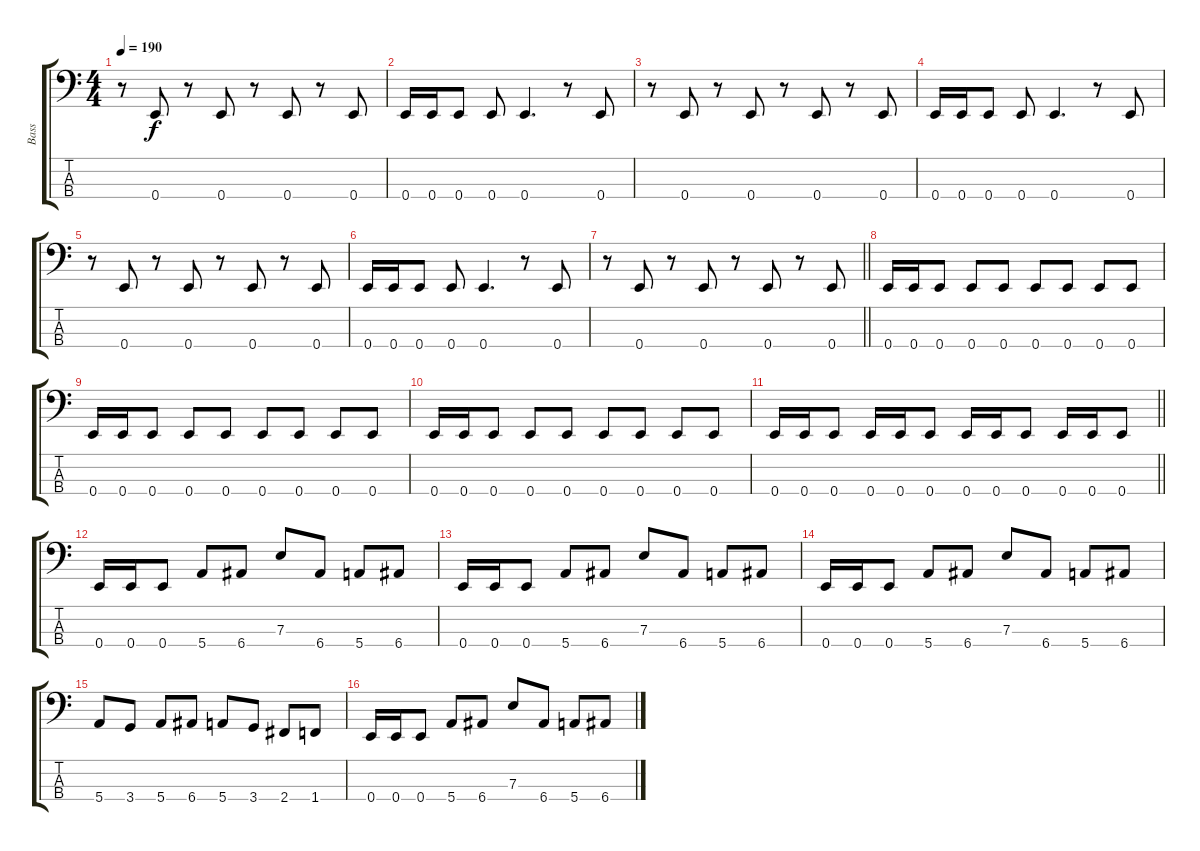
\track ("Bass" "Bass") {instrument electricbasspick}
\staff {score tabs}
\tuning (G2 D2 A1 E1) {hide}
\ts (4 4)
\tempo 190
\clef f4
\ks c
r.8{dy f} 0.4.8 r.8 0.4.8 r.8 0.4.8 r.8 0.4.8 |
0.4.16 0.4.16 0.4.8 0.4.8 0.4.4{d} r.8 0.4.8 |
r.8 0.4.8 r.8 0.4.8 r.8 0.4.8 r.8 0.4.8 |
0.4.16 0.4.16 0.4.8 0.4.8 0.4.4{d} r.8 0.4.8 |
r.8 0.4.8 r.8 0.4.8 r.8 0.4.8 r.8 0.4.8 |
0.4.16 0.4.16 0.4.8 0.4.8 0.4.4{d} r.8 0.4.8 |
\barLineRight lightlight
r.8 0.4.8 r.8 0.4.8 r.8 0.4.8 r.8 0.4.8 |
\section ("" "")
0.4.16 0.4.16 0.4.8 0.4.8 0.4.8 0.4.8 0.4.8 0.4.8 0.4.8 |
0.4.16 0.4.16 0.4.8 0.4.8 0.4.8 0.4.8 0.4.8 0.4.8 0.4.8 |
0.4.16 0.4.16 0.4.8 0.4.8 0.4.8 0.4.8 0.4.8 0.4.8 0.4.8 |
\barLineRight lightlight
0.4.16 0.4.16 0.4.8 0.4.16 0.4.16 0.4.8 0.4.16 0.4.16 0.4.8 0.4.16 0.4.16 0.4.8 |
\section ("" "")
0.4.16 0.4.16 0.4.8 5.4.8 6.4.8 7.3.8 6.4.8 5.4.8 6.4.8 |
0.4.16 0.4.16 0.4.8 5.4.8 6.4.8 7.3.8 6.4.8 5.4.8 6.4.8 |
0.4.16 0.4.16 0.4.8 5.4.8 6.4.8 7.3.8 6.4.8 5.4.8 6.4.8 |
5.4.8 3.4.8 5.4.8 6.4.8 5.4.8 3.4.8 2.4.8 1.4.8 |
0.4.16 0.4.16 0.4.8 5.4.8 6.4.8 7.3.8 6.4.8 5.4.8 6.4.8
